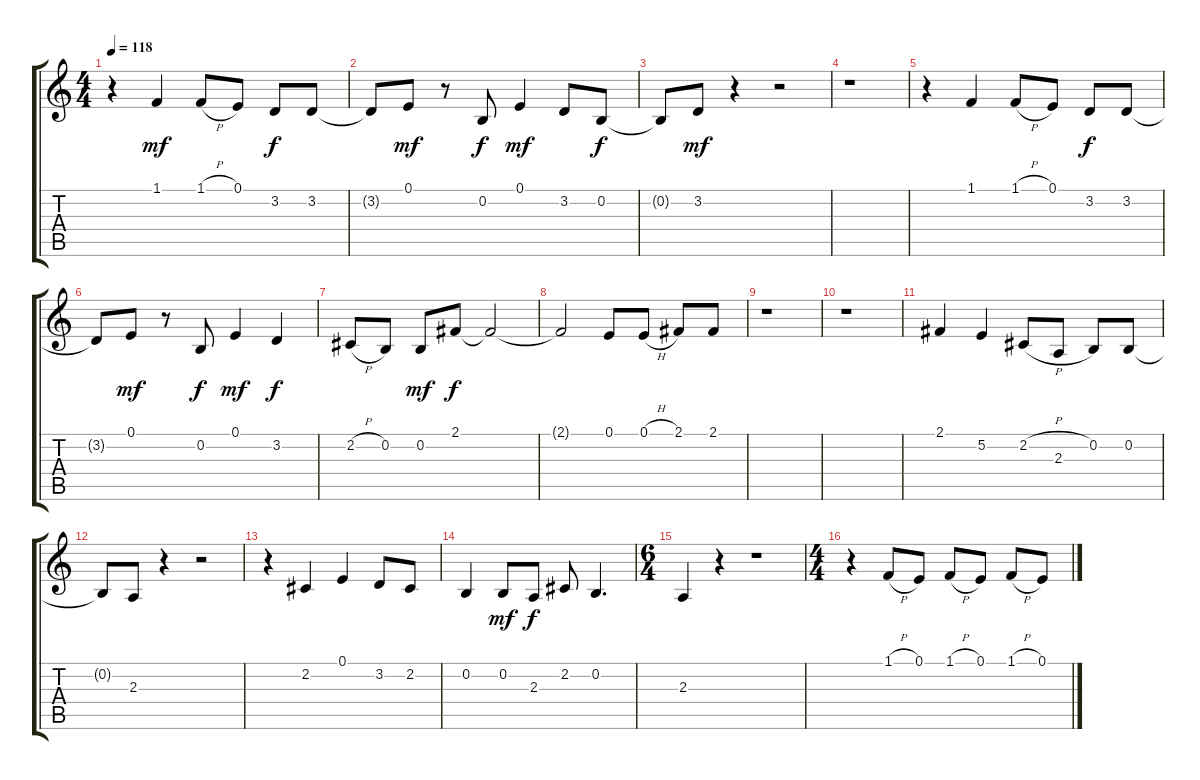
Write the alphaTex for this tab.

\track "" {instrument bassoon}
\staff {score tabs}
\tuning (E4 B3 G3 D3 A2 E2) {hide}
\ts (4 4)
\tempo 118
\clef g2
\ks c
r.4{dy f} 1.1.4{dy mf} 1.1{h}.8 0.1.8 3.2.8{dy f} 3.2.8 |
3.2{t}.8 0.1.8{dy mf} r.8 0.2.8{dy f} 0.1.4{dy mf} 3.2.8 0.2.8{dy f} |
0.2{t}.8 3.2.8{dy mf} r.4 r.2 |
r.1 |
r.4 1.1.4 1.1{h}.8 0.1.8 3.2.8{dy f} 3.2.8 |
3.2{t}.8 0.1.8{dy mf} r.8 0.2.8{dy f} 0.1.4{dy mf} 3.2.4{dy f} |
2.2{h}.8 0.2.8 0.2.8{dy mf} 2.1.8{dy f} 2.1{t}.2 |
2.1{t}.2 0.1.8 0.1{h}.8 2.1.8 2.1.8 |
r.1 |
r.1 |
2.1.4 5.2.4 2.2{h}.8 2.3.8 0.2.8 0.2.8 |
0.2{t}.8 2.3.8 r.4 r.2 |
r.4 2.2.4 0.1.4 3.2.8 2.2.8 |
0.2.4 0.2.8{dy mf} 2.3.8{dy f} 2.2.8 0.2.4{d} |
\ts (6 4)
2.3.4 r.4 r.1 |
\ts (4 4)
r.4 1.1{h}.8 0.1.8 1.1{h}.8 0.1.8 1.1{h}.8 0.1.8
